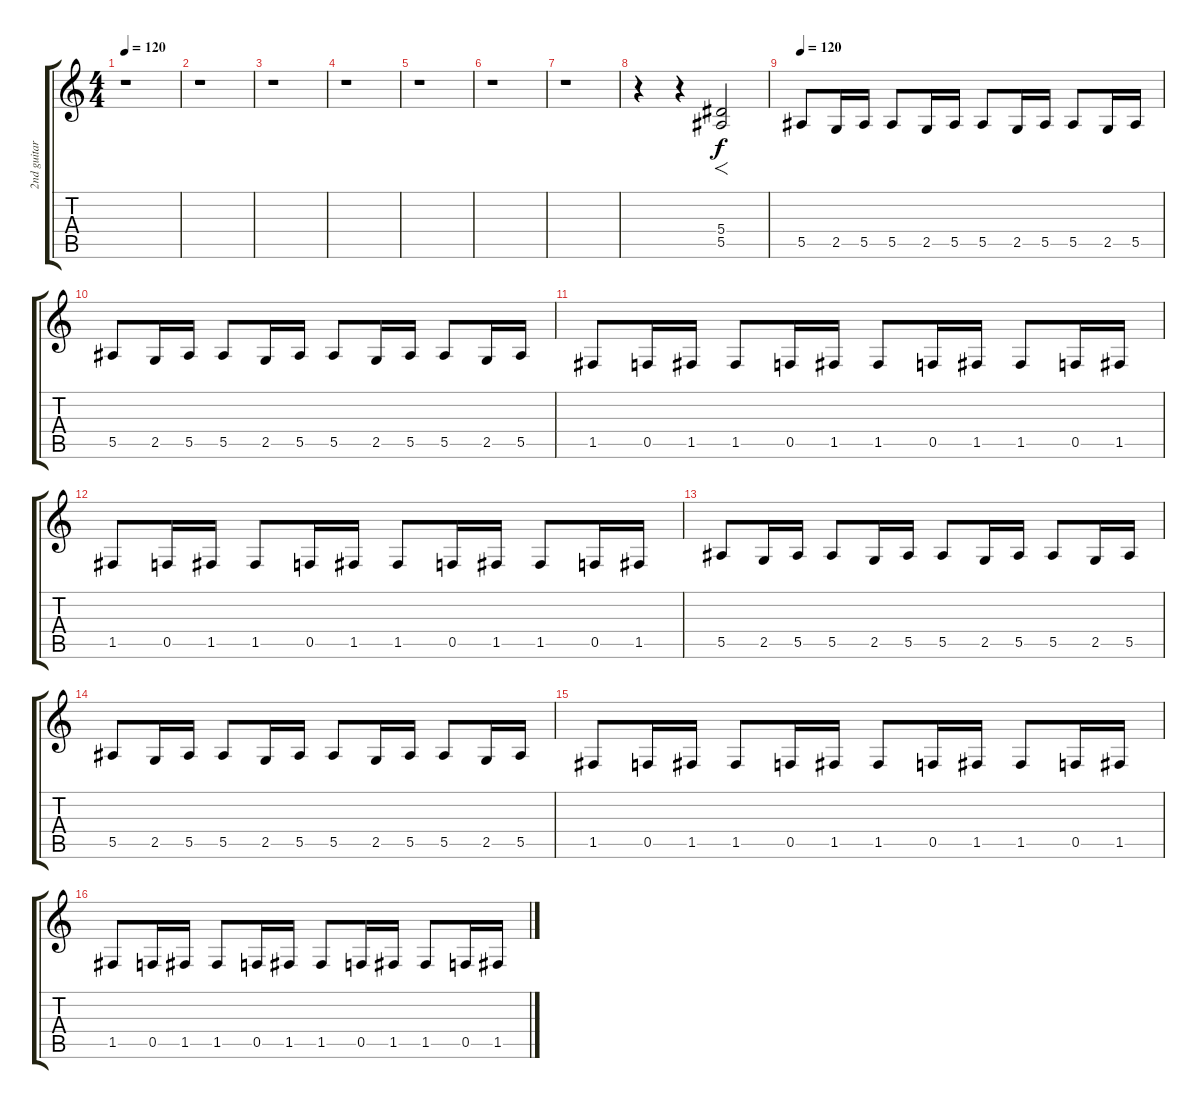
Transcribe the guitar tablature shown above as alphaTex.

\track ("2nd guitar" "2nd guitar") {instrument distortionguitar}
\staff {score tabs}
\tuning (C4 G3 Eb3 Bb2 F2 C2) {hide}
\ts (4 4)
\tempo 120
\clef g2
\ks c
r.1{dy f instrument distortionguitar} |
r.1 |
r.1 |
r.1 |
r.1 |
r.1 |
r.1 |
r.4 r.4 (5.4 5.5).2{f} |
\tempo 120
5.5.8 2.5.16 5.5.16 5.5.8 2.5.16 5.5.16 5.5.8 2.5.16 5.5.16 5.5.8 2.5.16 5.5.16 |
5.5.8 2.5.16 5.5.16 5.5.8 2.5.16 5.5.16 5.5.8 2.5.16 5.5.16 5.5.8 2.5.16 5.5.16 |
1.5.8 0.5.16 1.5.16 1.5.8 0.5.16 1.5.16 1.5.8 0.5.16 1.5.16 1.5.8 0.5.16 1.5.16 |
1.5.8 0.5.16 1.5.16 1.5.8 0.5.16 1.5.16 1.5.8 0.5.16 1.5.16 1.5.8 0.5.16 1.5.16 |
5.5.8 2.5.16 5.5.16 5.5.8 2.5.16 5.5.16 5.5.8 2.5.16 5.5.16 5.5.8 2.5.16 5.5.16 |
5.5.8 2.5.16 5.5.16 5.5.8 2.5.16 5.5.16 5.5.8 2.5.16 5.5.16 5.5.8 2.5.16 5.5.16 |
1.5.8 0.5.16 1.5.16 1.5.8 0.5.16 1.5.16 1.5.8 0.5.16 1.5.16 1.5.8 0.5.16 1.5.16 |
1.5.8 0.5.16 1.5.16 1.5.8 0.5.16 1.5.16 1.5.8 0.5.16 1.5.16 1.5.8 0.5.16 1.5.16
